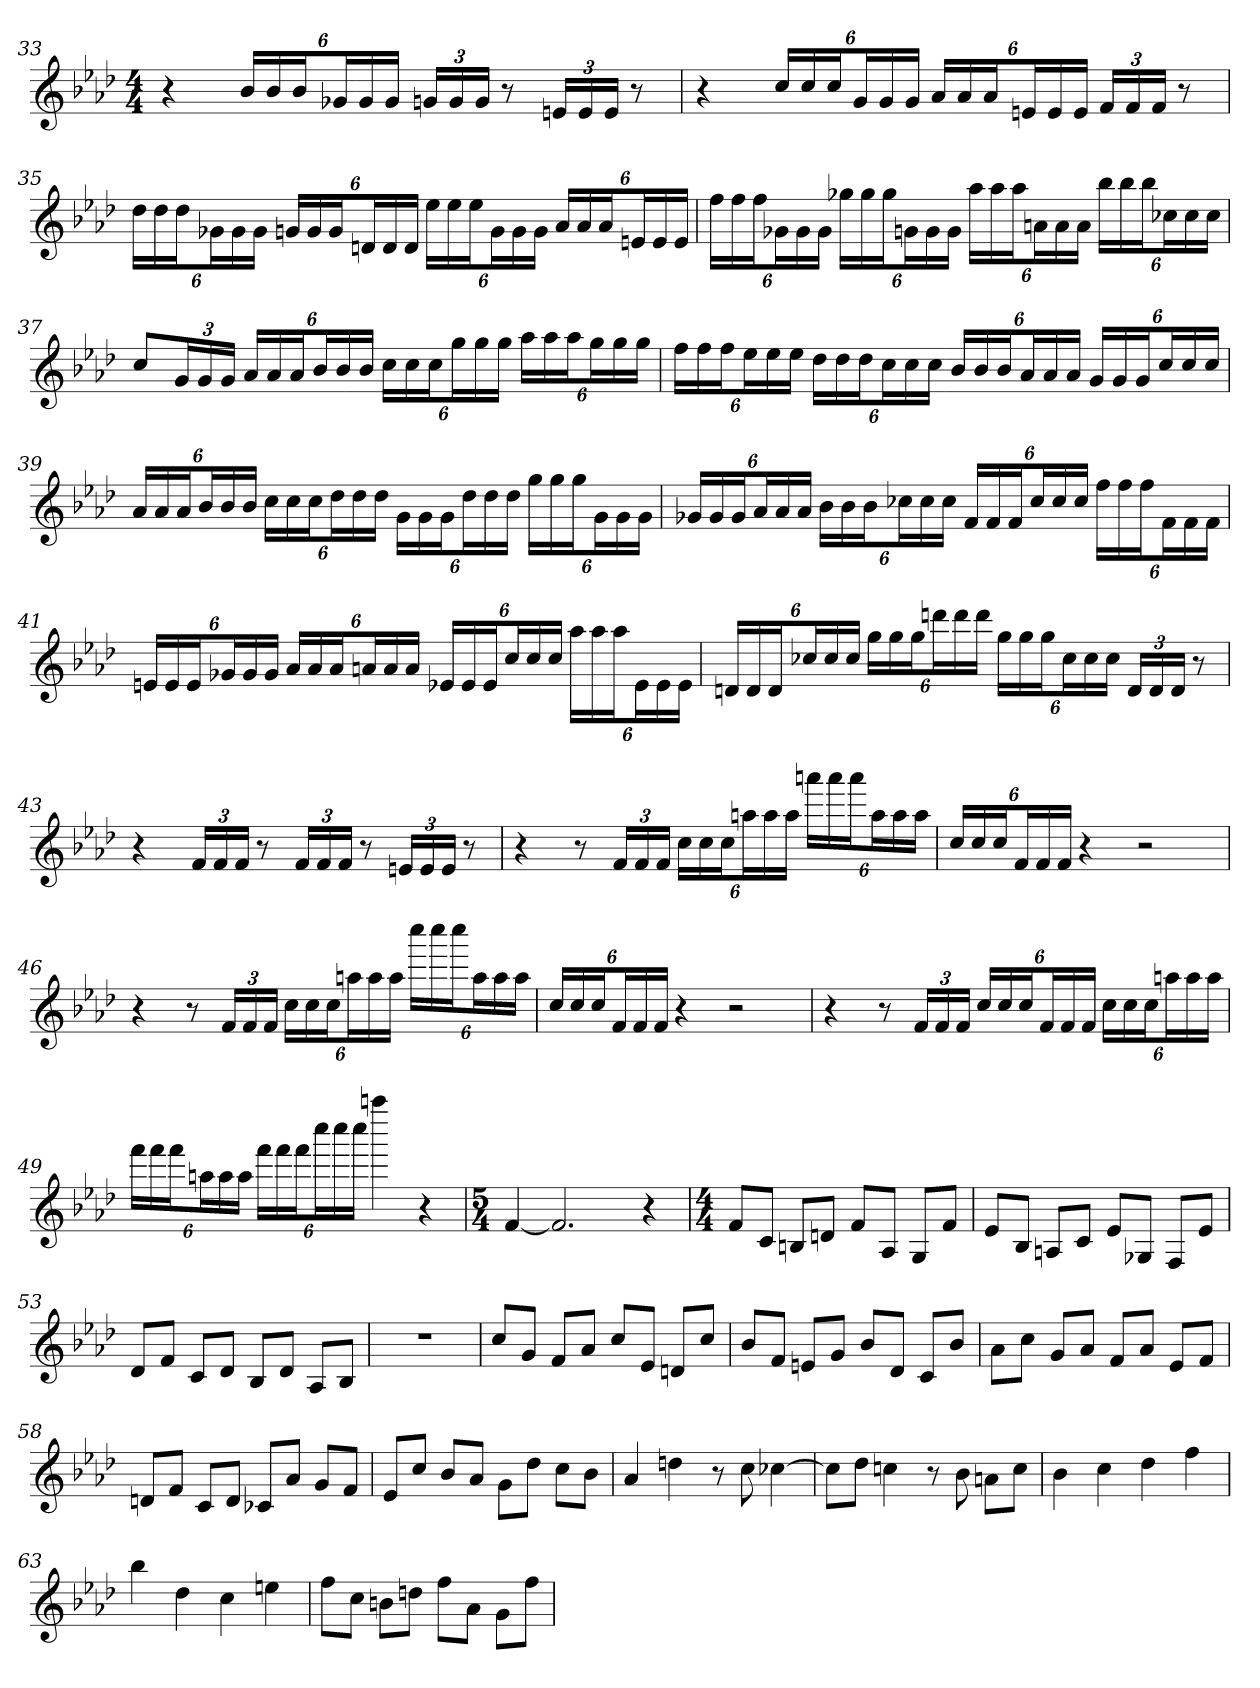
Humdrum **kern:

**kern
*part1
*staff1
*clefG2
*k[b-e-a-d-]
*A-:
*M4/4
=33
4r
24b-/LL
24b-/
24b-/J
24g-X/L
24g-/
24g-/JJ
24gn/LL
24g/
24g/JJ
8r
24en/LL
24e/
24e/JJ
8r
=34
4r
24cc/LL
24cc/
24cc/J
24g/L
24g/
24g/JJ
24a-/LL
24a-/
24a-/J
24en/L
24e/
24e/JJ
24f/LL
24f/
24f/JJ
8r
=35
24dd-\LL
24dd-\
24dd-\J
24g-X\L
24g-\
24g-\JJ
24gn/LL
24g/
24g/J
24dn/L
24d/
24d/JJ
24ee-\LL
24ee-\
24ee-\J
24g\L
24g\
24g\JJ
24a-/LL
24a-/
24a-/J
24en/L
24e/
24e/JJ
=36
24ff\LL
24ff\
24ff\J
24g-X\L
24g-\
24g-\JJ
24gg-X\LL
24gg-\
24gg-\J
24gn\L
24g\
24g\JJ
24aa-\LL
24aa-\
24aa-\J
24an\L
24a\
24a\JJ
24bb-\LL
24bb-\
24bb-\J
24cc-X\L
24cc-\
24cc-\JJ
=37
8cc/L
24g/L
24g/
24g/JJ
24a-/LL
24a-/
24a-/J
24b-/L
24b-/
24b-/JJ
24cc\LL
24cc\
24cc\J
24gg\L
24gg\
24gg\JJ
24aa-\LL
24aa-\
24aa-\J
24gg\L
24gg\
24gg\JJ
=38
24ff\LL
24ff\
24ff\J
24ee-\L
24ee-\
24ee-\JJ
24dd-\LL
24dd-\
24dd-\J
24cc\L
24cc\
24cc\JJ
24b-/LL
24b-/
24b-/J
24a-/L
24a-/
24a-/JJ
24g/LL
24g/
24g/J
24cc/L
24cc/
24cc/JJ
=39
24a-/LL
24a-/
24a-/J
24b-/L
24b-/
24b-/JJ
24cc\LL
24cc\
24cc\J
24dd-\L
24dd-\
24dd-\JJ
24g\LL
24g\
24g\J
24dd-\L
24dd-\
24dd-\JJ
24gg\LL
24gg\
24gg\J
24g\L
24g\
24g\JJ
=40
24g-X/LL
24g-/
24g-/J
24a-/L
24a-/
24a-/JJ
24b-\LL
24b-\
24b-\J
24cc-X\L
24cc-\
24cc-\JJ
24f/LL
24f/
24f/J
24cc-/L
24cc-/
24cc-/JJ
24ff\LL
24ff\
24ff\J
24f\L
24f\
24f\JJ
=41
24en/LL
24e/
24e/J
24g-X/L
24g-/
24g-/JJ
24a-/LL
24a-/
24a-/J
24an/L
24a/
24a/JJ
24e-X/LL
24e-/
24e-/J
24cc/L
24cc/
24cc/JJ
24aa-\LL
24aa-\
24aa-\J
24e-\L
24e-\
24e-\JJ
=42
24dn/LL
24d/
24d/J
24cc-X/L
24cc-/
24cc-/JJ
24gg\LL
24gg\
24gg\J
24dddn\L
24ddd\
24ddd\JJ
24gg\LL
24gg\
24gg\J
24cc-\L
24cc-\
24cc-\JJ
24d/LL
24d/
24d/JJ
8r
=43
4r
24f/LL
24f/
24f/JJ
8r
24f/LL
24f/
24f/JJ
8r
24en/LL
24e/
24e/JJ
8r
=44
4r
8r
24f/LL
24f/
24f/JJ
24cc\LL
24cc\
24cc\J
24aan\L
24aa\
24aa\JJ
24aaan\LL
24aaa\
24aaa\J
24aa\L
24aa\
24aa\JJ
=45
24cc/LL
24cc/
24cc/J
24f/L
24f/
24f/JJ
4r
2r
=46
4r
8r
24f/LL
24f/
24f/JJ
24cc\LL
24cc\
24cc\J
24aan\L
24aa\
24aa\JJ
24cccc\LL
24cccc\
24cccc\J
24aa\L
24aa\
24aa\JJ
=47
24cc/LL
24cc/
24cc/J
24f/L
24f/
24f/JJ
4r
2r
=48
4r
8r
24f/LL
24f/
24f/JJ
24cc/LL
24cc/
24cc/J
24f/L
24f/
24f/JJ
24cc\LL
24cc\
24cc\J
24aan\L
24aa\
24aa\JJ
=49
24fff\LL
24fff\
24fff\J
24aan\L
24aa\
24aa\JJ
24fff\LL
24fff\
24fff\J
24cccc\L
24cccc\
24cccc\JJ
4aaaan
4r
=50
*M5/4
[4f
2.f]
4r
=51
*M4/4
8f/L
8c/J
8Bn/L
8dn/J
8f/L
8A-/J
8G/L
8f/J
=52
8e-/L
8B-/J
8An/L
8c/J
8e-/L
8G-X/J
8F/L
8e-/J
=53
8d-/L
8f/J
8c/L
8d-/J
8B-/L
8d-/J
8A-/L
8B-/J
=54
1r
=55
8cc/L
8g/J
8f/L
8a-/J
8cc/L
8e-/J
8dn/L
8cc/J
=56
8b-/L
8f/J
8en/L
8g/J
8b-/L
8d-/J
8c/L
8b-/J
=57
8a-\L
8cc\J
8g/L
8a-/J
8f/L
8a-/J
8e-/L
8f/J
=58
8dn/L
8f/J
8c/L
8d/J
8c-X/L
8a-/J
8g/L
8f/J
=59
8e-/L
8cc/J
8b-/L
8a-/J
8g\L
8dd-\J
8cc\L
8b-\J
=60
4a-
4ddn
8r
8cc
[4cc-X
=61
8cc-\L]
8dd-\J
4ccn
8r
8b-
8an\L
8cc\J
=62
4b-
4cc
4dd-
4ff
=63
4bb-
4dd-
4cc
4een
=64
8ff\L
8cc\J
8bn\L
8ddn\J
8ff\L
8a-\J
8g\L
8ff\J
=
*-
